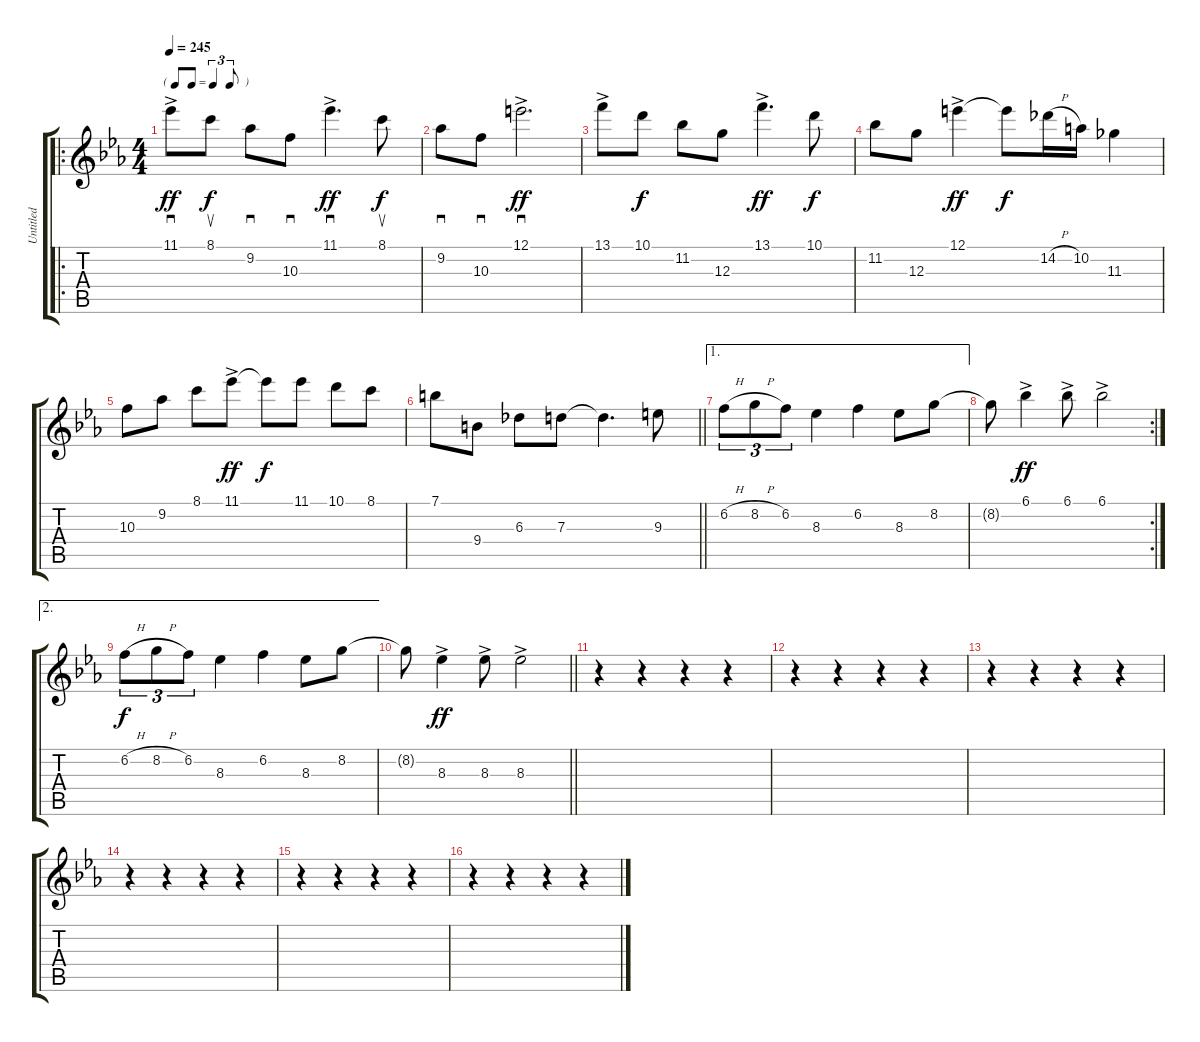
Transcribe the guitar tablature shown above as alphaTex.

\track ("Untitled" "Untitled") {instrument acousticguitarsteel}
\staff {score tabs}
\tuning (E4 B3 G3 D3 A2 E2) {hide}
\ro
\ts (4 4)
\tf triplet8th
\tempo 245
\clef g2
\ks eb
11.1{ac}.8{sd dy ff instrument acousticguitarsteel} 8.1.8{su dy f} 9.2.8{sd} 10.3.8{sd} 11.1{ac}.4{d sd dy ff} 8.1.8{su dy f} |
9.2.8{sd} 10.3.8{sd} 12.1{ac}.2{d sd dy ff} |
13.1{ac}.8 10.1.8{dy f} 11.2.8 12.3.8 13.1{ac}.4{d dy ff} 10.1.8{dy f} |
11.2.8 12.3.8 12.1{ac}.4{dy ff} 12.1{t}.8{dy f} 14.2{h}.16 10.2.16 11.3.4 |
10.3.8 9.2.8 8.1.8 11.1{ac}.8{dy ff} 11.1{t}.8{dy f} 11.1.8 10.1.8 8.1.8 |
\barLineRight lightlight
7.1.8 9.4.8 6.3.8 7.3.8 7.3{t}.4{d} 9.3.8 |
\ae 1
6.2{h}.8{tu (3 2)} 8.2{h}.8{tu (3 2)} 6.2.8{tu (3 2)} 8.3.4 6.2.4 8.3.8 8.2.8 |
\rc 2
8.2{t}.8 6.1{ac}.4{dy ff} 6.1{ac}.8 6.1{ac}.2 |
\ae 2
6.2{h}.8{tu (3 2) dy f} 8.2{h}.8{tu (3 2)} 6.2.8{tu (3 2)} 8.3.4 6.2.4 8.3.8 8.2.8 |
\barLineRight lightlight
8.2{t}.8 8.3{ac}.4{dy ff} 8.3{ac}.8 8.3{ac}.2 |
r.4 r.4 r.4 r.4 |
r.4 r.4 r.4 r.4 |
r.4 r.4 r.4 r.4 |
r.4 r.4 r.4 r.4 |
r.4 r.4 r.4 r.4 |
r.4 r.4 r.4 r.4
